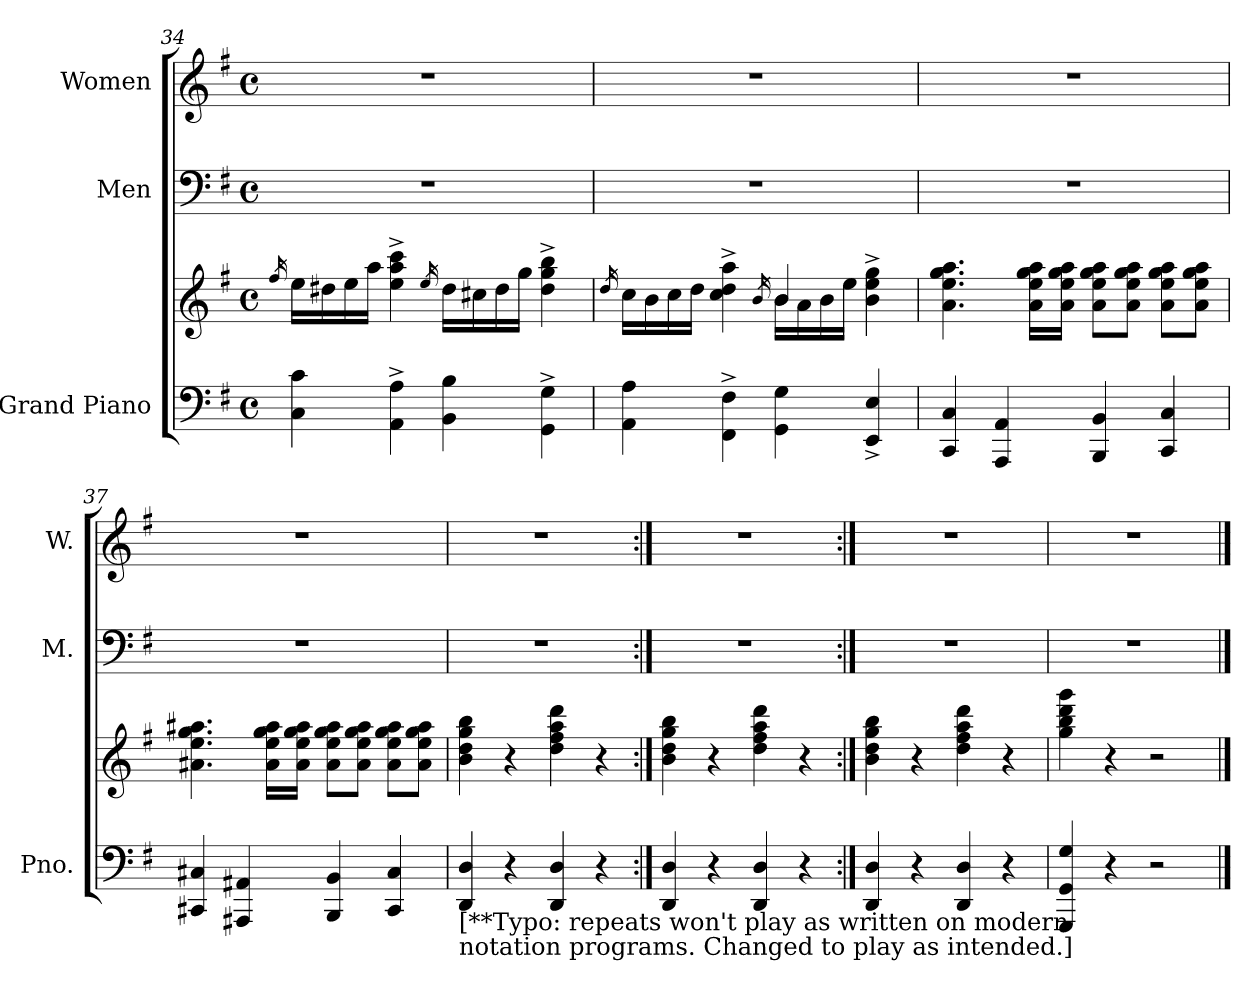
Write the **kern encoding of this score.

**kern	**kern	**kern	**kern
*part3	*part3	*part2	*part1
*staff4	*staff3	*staff2	*staff1
*I"Grand Piano	*	*I"Men	*I"Women
*I'Pno.	*	*I'M.	*I'W.
*clefF4	*clefG2	*clefF4	*clefG2
*k[f#]	*k[f#]	*k[f#]	*k[f#]
*M4/4	*M4/4	*M4/4	*M4/4
*met(c)	*met(c)	*met(c)	*met(c)
=34	=34	=34	=34
.	16qff#/	.	.
4C\ 4c\	16ee\LL	1r	1r
.	16dd#X\	.	.
.	16ee\	.	.
.	16aa\JJ	.	.
4AA\^ 4A\^	4ee\^ 4aa\^ 4ccc\^	.	.
.	16qee/	.	.
4BB\ 4B\	16dd#\LL	.	.
.	16cc#X\	.	.
.	16dd#\	.	.
.	16gg\JJ	.	.
4GG\^ 4G\^	4dd#\^ 4gg\^ 4bb\^	.	.
=35	=35	=35	=35
.	16qdd/	.	.
*	*^	*	*
4AA\ 4A\	16cc\LL	2ryy	1r	1r
.	16b\	.	.	.
.	16cc\	.	.	.
.	16dd\JJ	.	.	.
4FF#\^ 4F#\^	4cc\^ 4dd\^ 4aa\^	.	.	.
.	.	16qb/	.	.
4GG\ 4G\	4b/	16b\LL	.	.
.	.	16a\	.	.
.	.	16b\	.	.
.	.	16ee\JJ	.	.
4EE/^ 4E/^	4b\^ 4ee\^ 4gg\^	4ryy	.	.
!!LO:LB:g=z
=36	=36	=36	=36	=36
*	*v	*v	*	*
4CC/ 4C/	4.a\ 4.ee\ 4.gg\ 4.aa\	1r	1r
4AAA/ 4AA/	.	.	.
.	16a\ 16ee\ 16gg\ 16aa\LL	.	.
.	16a\ 16ee\ 16gg\ 16aa\JJ	.	.
4BBB/ 4BB/	8a\ 8ee\ 8gg\ 8aa\L	.	.
.	8a\ 8ee\ 8gg\ 8aa\J	.	.
4CC/ 4C/	8a\ 8ee\ 8gg\ 8aa\L	.	.
.	8a\ 8ee\ 8gg\ 8aa\J	.	.
=37	=37	=37	=37
4CC#X/ 4C#X/	4.a#X\ 4.ee\ 4.gg\ 4.aa#X\	1r	1r
4AAA#X/ 4AA#X/	.	.	.
.	16a#\ 16ee\ 16gg\ 16aa#\LL	.	.
.	16a#\ 16ee\ 16gg\ 16aa#\JJ	.	.
4BBB/ 4BB/	8a#\ 8ee\ 8gg\ 8aa#\L	.	.
.	8a#\ 8ee\ 8gg\ 8aa#\J	.	.
4CC#/ 4C#/	8a#\ 8ee\ 8gg\ 8aa#\L	.	.
.	8a#\ 8ee\ 8gg\ 8aa#\J	.	.
=38	=38	=38	=38
!LO:TX:b:t=[**Typo&colon; repeats won't play as written on modern	!	!	!
!LO:TX:b:t=notation programs. Changed to play as intended.]	!	!	!
4DD/ 4D/	4b\ 4dd\ 4gg\ 4bb\	1r	1r
4r	4r	.	.
4DD/ 4D/	4dd\ 4ff#\ 4aa\ 4ddd\	.	.
4r	4r	.	.
=39:|!	=39:|!	=39:|!	=39:|!
4DD/ 4D/	4b\ 4dd\ 4gg\ 4bb\	1r	1r
4r	4r	.	.
4DD/ 4D/	4dd\ 4ff#\ 4aa\ 4ddd\	.	.
4r	4r	.	.
=40:|!	=40:|!	=40:|!	=40:|!
4DD/ 4D/	4b\ 4dd\ 4gg\ 4bb\	1r	1r
4r	4r	.	.
4DD/ 4D/	4dd\ 4ff#\ 4aa\ 4ddd\	.	.
4r	4r	.	.
=41	=41	=41	=41
4GGG/ 4GG/ 4G/	4gg\ 4bb\ 4ddd\ 4ggg\	1r	1r
4r	4r	.	.
2r	2r	.	.
==	==	==	==
*-	*-	*-	*-
